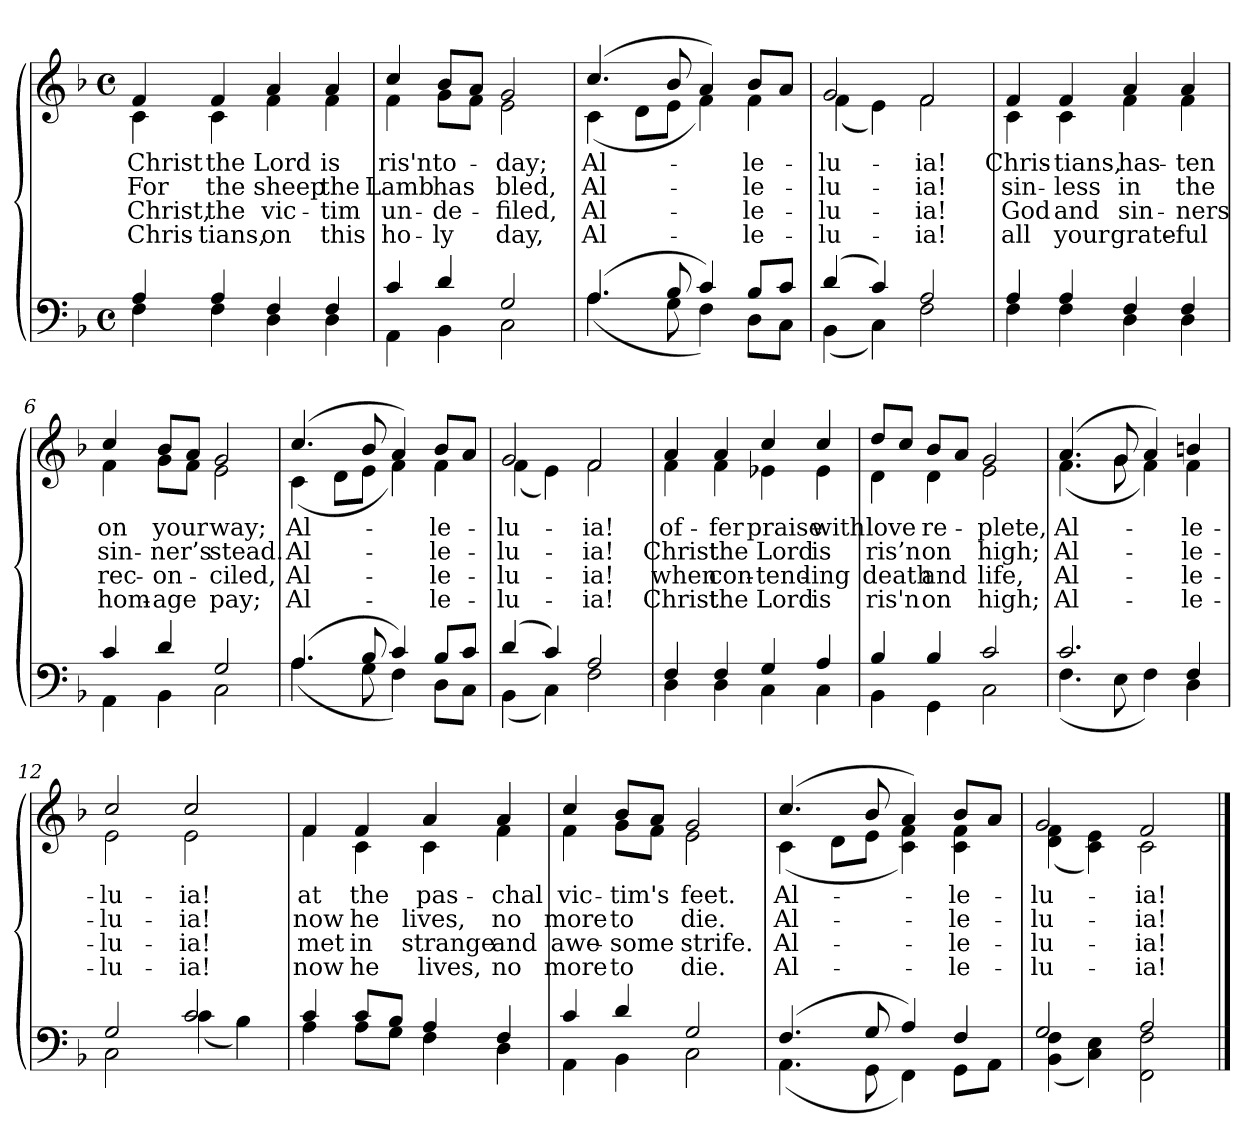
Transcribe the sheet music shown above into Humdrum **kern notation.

**kern	**kern	**text	**text	**text	**text
*part2	*part1	*part1	*part1	*part1	*part1
*staff2	*staff1	*staff1	*staff1	*staff1	*staff1
*clefF4	*clefG2	*	*	*	*
*k[b-]	*k[b-]	*	*	*	*
*M4/4	*M4/4	*	*	*	*
*met(c)	*met(c)	*	*	*	*
=1	=1	=1	=1	=1	=1
*^	*	*	*	*	*
!	!	!LO:TX:b:i:t=Verse	!	!	!	!
!	!	!	!LO:LY:b	!LO:LY:b	!LO:LY:b	!LO:LY:b
*	*	*^	*	*	*	*
4A/	4F\	4f/	4c\	Christ	For	Christ,	Chris-
!	!	!	!	!LO:LY:b	!LO:LY:b	!LO:LY:b	!LO:LY:b
4A/	4F\	4f/	4c\	the	the	the	-tians,
!	!	!	!	!LO:LY:b	!LO:LY:b	!LO:LY:b	!LO:LY:b
4F/	4D\	4a/	4f\	Lord	sheep	vic-	on
!	!	!	!	!LO:LY:b	!LO:LY:b	!LO:LY:b	!LO:LY:b
4F/	4D\	4a/	4f\	is	the	-tim	this
=2	=2	=2	=2	=2	=2	=2	=2
!	!	!	!	!LO:LY:b	!LO:LY:b	!LO:LY:b	!LO:LY:b
4c/	4AA\	4cc/	4f\	ris'n	Lamb	un-	ho-
!	!	!	!	!LO:LY:b	!LO:LY:b	!LO:LY:b	!LO:LY:b
4d/	4BB-\	8b-/L	8g\L	to-	has	-de-	-ly
.	.	8a/J	8f\J	.	.	.	.
!	!	!	!	!LO:LY:b	!LO:LY:b	!LO:LY:b	!LO:LY:b
2G/	2C\	2g/	2e\	-day;	bled,	-filed,	day,
=3	=3	=3	=3	=3	=3	=3	=3
!	!	!	!	!LO:LY:b	!LO:LY:b	!LO:LY:b	!LO:LY:b
(>4.A/	(<4.A\	(>4.cc/	(<4c\	Al-	Al-	Al-	Al-
.	.	.	8d\L	.	.	.	.
8B-/	8G\	8b-/	8e\J	.	.	.	.
4c/)	4F\)	4a/)	4f\)	.	.	.	.
!	!	!	!	!LO:LY:b	!LO:LY:b	!LO:LY:b	!LO:LY:b
8B-/L	8D\L	8b-/L	4f\	-le-	-le-	-le-	-le-
8c/J	8C\J	8a/J	.	.	.	.	.
=4	=4	=4	=4	=4	=4	=4	=4
!	!	!	!	!LO:LY:b	!LO:LY:b	!LO:LY:b	!LO:LY:b
(>4d/	(<4BB-\	2g/	(<4f\	-lu-	-lu-	-lu-	-lu-
4c/)	4C\)	.	4e\)	.	.	.	.
!	!	!	!	!LO:LY:b	!LO:LY:b	!LO:LY:b	!LO:LY:b
2A/	2F\	2f/	2f\	-ia!	-ia!	-ia!	-ia!
!!LO:LB:g=z	!!
=5	=5	=5	=5	=5	=5	=5	=5
!	!	!	!	!LO:LY:b	!LO:LY:b	!LO:LY:b	!LO:LY:b
4A/	4F\	4f/	4c\	Chris-	sin-	God	all
!	!	!	!	!LO:LY:b	!LO:LY:b	!LO:LY:b	!LO:LY:b
4A/	4F\	4f/	4c\	-tians,	-less	and	your
!	!	!	!	!LO:LY:b	!LO:LY:b	!LO:LY:b	!LO:LY:b
4F/	4D\	4a/	4f\	has-	in	sin-	grate-
!	!	!	!	!LO:LY:b	!LO:LY:b	!LO:LY:b	!LO:LY:b
4F/	4D\	4a/	4f\	-ten	the	-ners	-ful
=6	=6	=6	=6	=6	=6	=6	=6
!	!	!	!	!LO:LY:b	!LO:LY:b	!LO:LY:b	!LO:LY:b
4c/	4AA\	4cc/	4f\	on	sin-	rec-	hom-
!	!	!	!	!LO:LY:b	!LO:LY:b	!LO:LY:b	!LO:LY:b
4d/	4BB-\	8b-/L	8g\L	your	-ner’s	-on-	-age
.	.	8a/J	8f\J	.	.	.	.
!	!	!	!	!LO:LY:b	!LO:LY:b	!LO:LY:b	!LO:LY:b
2G/	2C\	2g/	2e\	way;	stead.	-ciled,	pay;
=7	=7	=7	=7	=7	=7	=7	=7
!	!	!	!	!LO:LY:b	!LO:LY:b	!LO:LY:b	!LO:LY:b
(>4.A/	(<4.A\	(>4.cc/	(<4c\	Al-	Al-	Al-	Al-
.	.	.	8d\L	.	.	.	.
8B-/	8G\	8b-/	8e\J	.	.	.	.
4c/)	4F\)	4a/)	4f\)	.	.	.	.
!	!	!	!	!LO:LY:b	!LO:LY:b	!LO:LY:b	!LO:LY:b
8B-/L	8D\L	8b-/L	4f\	-le-	-le-	-le-	-le-
8c/J	8C\J	8a/J	.	.	.	.	.
=8	=8	=8	=8	=8	=8	=8	=8
!	!	!	!	!LO:LY:b	!LO:LY:b	!LO:LY:b	!LO:LY:b
(>4d/	(<4BB-\	2g/	(<4f\	-lu-	-lu-	-lu-	-lu-
4c/)	4C\)	.	4e\)	.	.	.	.
!	!	!	!	!LO:LY:b	!LO:LY:b	!LO:LY:b	!LO:LY:b
2A/	2F\	2f/	2f\	-ia!	-ia!	-ia!	-ia!
!!LO:LB:g=z	!!
=9	=9	=9	=9	=9	=9	=9	=9
!	!	!	!	!LO:LY:b	!LO:LY:b	!LO:LY:b	!LO:LY:b
4F/	4D\	4a/	4f\	of-	Christ	when	Christ
!	!	!	!	!LO:LY:b	!LO:LY:b	!LO:LY:b	!LO:LY:b
4F/	4D\	4a/	4f\	-fer	the	con-	the
!	!	!	!	!LO:LY:b	!LO:LY:b	!LO:LY:b	!LO:LY:b
4G/	4C\	4cc/	4e-X\	praise	Lord	-tend-	Lord
!	!	!	!	!LO:LY:b	!LO:LY:b	!LO:LY:b	!LO:LY:b
4A/	4C\	4cc/	4e-\	with	is	-ing	is
=10	=10	=10	=10	=10	=10	=10	=10
!	!	!	!	!LO:LY:b	!LO:LY:b	!LO:LY:b	!LO:LY:b
4B-/	4BB-\	8dd/L	4d\	love	ris’n	death	ris'n
.	.	8cc/J	.	.	.	.	.
!	!	!	!	!LO:LY:b	!LO:LY:b	!LO:LY:b	!LO:LY:b
4B-/	4GG\	8b-/L	4d\	re-	on	and	on
.	.	8a/J	.	.	.	.	.
!	!	!	!	!LO:LY:b	!LO:LY:b	!LO:LY:b	!LO:LY:b
2c/	2C\	2g/	2e\	-plete,	high;	life,	high;
=11	=11	=11	=11	=11	=11	=11	=11
!	!	!	!	!LO:LY:b	!LO:LY:b	!LO:LY:b	!LO:LY:b
2.c/	(<4.F\	(>4.a/	(<4.f\	Al-	Al-	Al-	Al-
.	8E\	8g/	8g\	.	.	.	.
.	4F\)	4a/)	4f\)	.	.	.	.
!	!	!	!	!LO:LY:b	!LO:LY:b	!LO:LY:b	!LO:LY:b
4F/	4D\	4bn/	4f\	-le-	-le-	-le-	-le-
=12	=12	=12	=12	=12	=12	=12	=12
!	!	!	!	!LO:LY:b	!LO:LY:b	!LO:LY:b	!LO:LY:b
2G/	2C\	2cc/	2e\	-lu-	-lu-	-lu-	-lu-
!	!	!	!	!LO:LY:b	!LO:LY:b	!LO:LY:b	!LO:LY:b
2c/	(<4c\	2cc/	2e\	-ia!	-ia!	-ia!	-ia!
.	4B-i\)	.	.	.	.	.	.
!!LO:LB:g=z	!!
=13	=13	=13	=13	=13	=13	=13	=13
!	!	!	!	!LO:LY:b	!LO:LY:b	!LO:LY:b	!LO:LY:b
4c/	4A\	4f/	4f\	at	now	met	now
!	!	!	!	!LO:LY:b	!LO:LY:b	!LO:LY:b	!LO:LY:b
8c/L	8A\L	4f/	4c\	the	he	in	he
8B-/J	8G\J	.	.	.	.	.	.
!	!	!	!	!LO:LY:b	!LO:LY:b	!LO:LY:b	!LO:LY:b
4A/	4F\	4a/	4c\	pas-	lives,	strange	lives,
!	!	!	!	!LO:LY:b	!LO:LY:b	!LO:LY:b	!LO:LY:b
4F/	4D\	4a/	4f\	-chal	no	and	no
=14	=14	=14	=14	=14	=14	=14	=14
!	!	!	!	!LO:LY:b	!LO:LY:b	!LO:LY:b	!LO:LY:b
4c/	4AA\	4cc/	4f\	vic-	more	awe-	more
!	!	!	!	!LO:LY:b	!LO:LY:b	!LO:LY:b	!LO:LY:b
4d/	4BB-\	8b-/L	8g\L	-tim's	to	-some	to
.	.	8a/J	8f\J	.	.	.	.
!	!	!	!	!LO:LY:b	!LO:LY:b	!LO:LY:b	!LO:LY:b
2G/	2C\	2g/	2e\	feet.	die.	strife.	die.
=15	=15	=15	=15	=15	=15	=15	=15
!	!	!	!	!LO:LY:b	!LO:LY:b	!LO:LY:b	!LO:LY:b
(>4.F/	(<4.AA\	(>4.cc/	(<4c\	Al-	Al-	Al-	Al-
.	.	.	8d\L	.	.	.	.
8G/	8GG\	8b-/	8e\J	.	.	.	.
4A/)	4FF\)	4a/)	4c\ 4f\)	.	.	.	.
!	!	!	!	!LO:LY:b	!LO:LY:b	!LO:LY:b	!LO:LY:b
4F/	8GG\L	8b-/L	4c\ 4f\	-le-	-le-	-le-	-le-
.	8AA\J	8a/J	.	.	.	.	.
=16	=16	=16	=16	=16	=16	=16	=16
!	!	!	!	!LO:LY:b	!LO:LY:b	!LO:LY:b	!LO:LY:b
2G/	(<4BB-\ 4F\	2g/	(<4d\ 4f\	-lu-	-lu-	-lu-	-lu-
.	4C\ 4E\)	.	4c\ 4e\)	.	.	.	.
!	!	!	!	!LO:LY:b	!LO:LY:b	!LO:LY:b	!LO:LY:b
2A/	2FF\ 2F\	2f/	2c\	-ia!	-ia!	-ia!	-ia!
*v	*v	*	*	*	*	*	*
*	*v	*v	*	*	*	*
==	==	==	==	==	==
*-	*-	*-	*-	*-	*-
